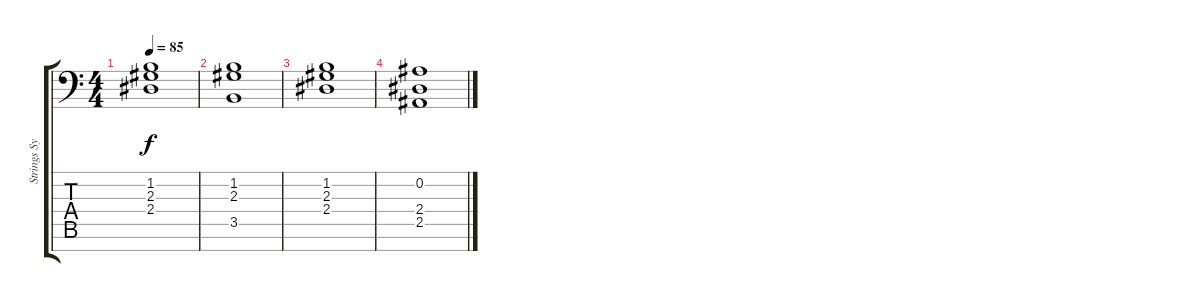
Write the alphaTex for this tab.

\track ("Strings Synth" "Strings Sy") {instrument stringensemble1}
\staff {score tabs}
\tuning (Eb4 Bb3 Gb3 Db3 Ab2 Eb2 Bb1) {hide}
\ts (4 4)
\tempo 85
\clef f4
\ks c
(1.2 2.3 2.4).1{dy f} |
(1.2 2.3 3.5).1 |
(1.2 2.3 2.4).1 |
(0.2 2.4 2.5).1
